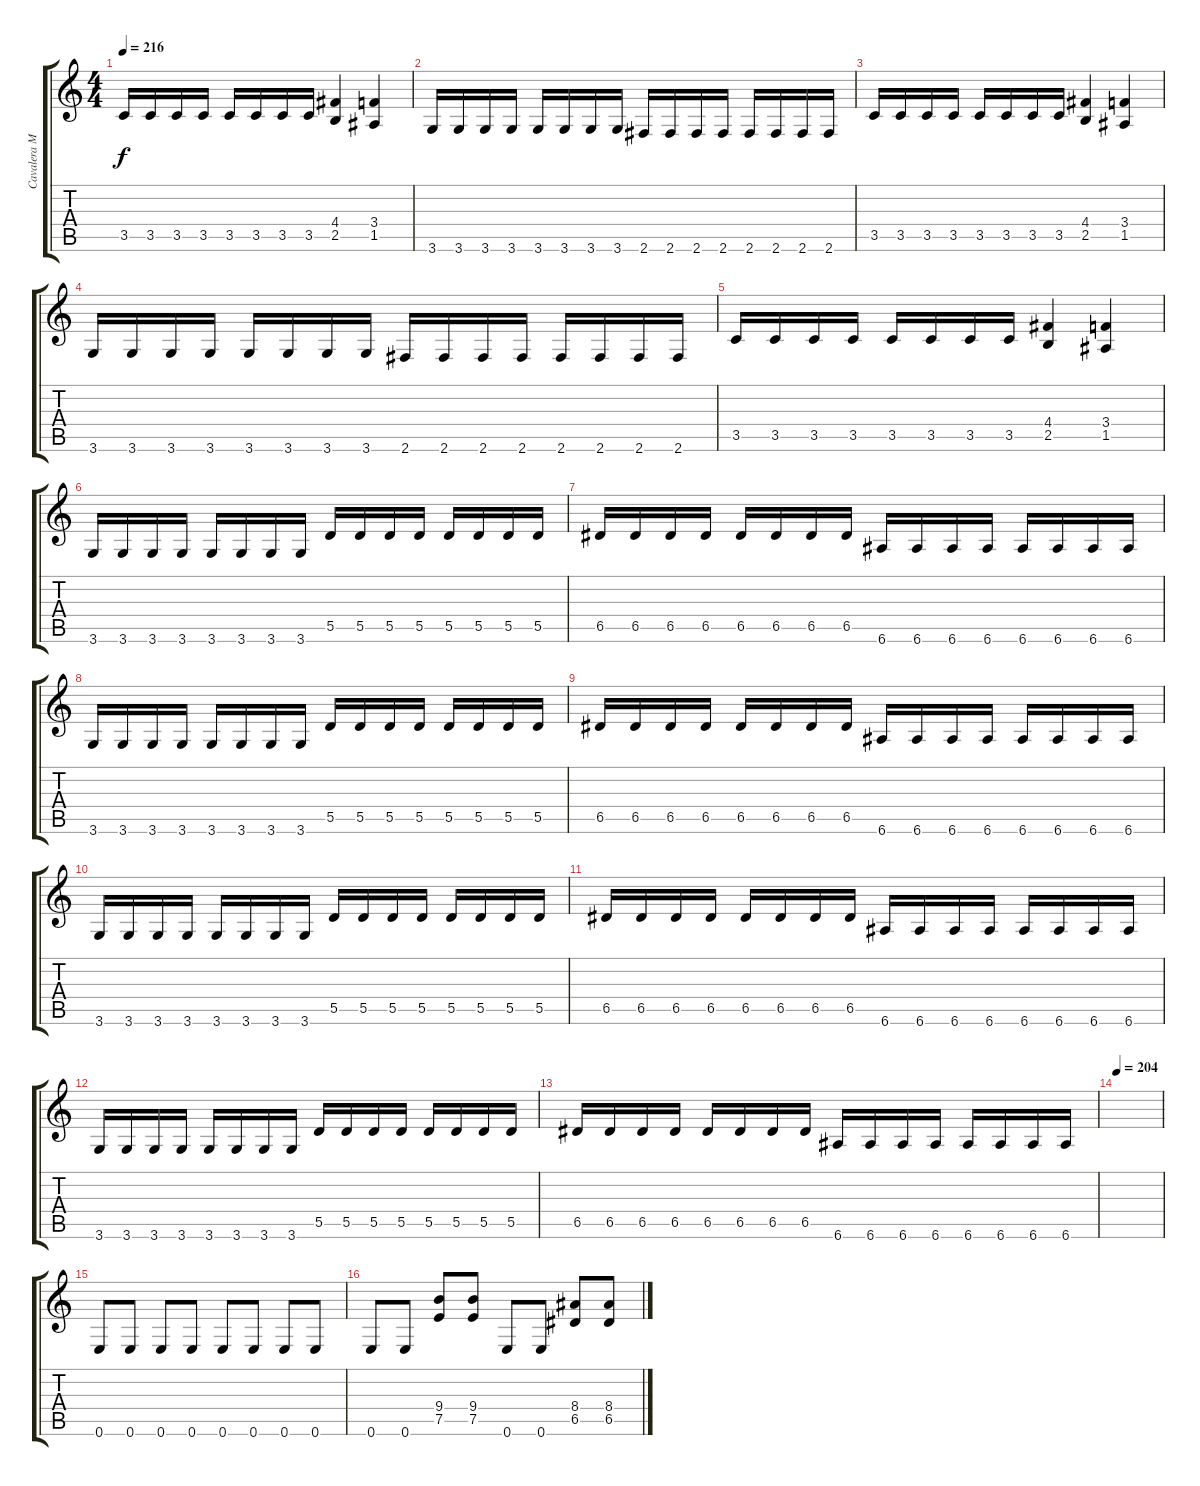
\track ("Cavalera Max" "Cavalera M") {instrument distortionguitar}
\staff {score tabs}
\tuning (E4 B3 G3 D3 A2 E2) {hide}
\ts (4 4)
\tempo 216
\clef g2
\ks c
3.5.16{dy f} 3.5.16 3.5.16 3.5.16 3.5.16 3.5.16 3.5.16 3.5.16 (4.4 2.5).4 (3.4 1.5).4 |
3.6.16 3.6.16 3.6.16 3.6.16 3.6.16 3.6.16 3.6.16 3.6.16 2.6.16 2.6.16 2.6.16 2.6.16 2.6.16 2.6.16 2.6.16 2.6.16 |
3.5.16 3.5.16 3.5.16 3.5.16 3.5.16 3.5.16 3.5.16 3.5.16 (4.4 2.5).4 (3.4 1.5).4 |
3.6.16 3.6.16 3.6.16 3.6.16 3.6.16 3.6.16 3.6.16 3.6.16 2.6.16 2.6.16 2.6.16 2.6.16 2.6.16 2.6.16 2.6.16 2.6.16 |
3.5.16 3.5.16 3.5.16 3.5.16 3.5.16 3.5.16 3.5.16 3.5.16 (4.4 2.5).4 (3.4 1.5).4 |
3.6.16 3.6.16 3.6.16 3.6.16 3.6.16 3.6.16 3.6.16 3.6.16 5.5.16 5.5.16 5.5.16 5.5.16 5.5.16 5.5.16 5.5.16 5.5.16 |
6.5.16 6.5.16 6.5.16 6.5.16 6.5.16 6.5.16 6.5.16 6.5.16 6.6.16 6.6.16 6.6.16 6.6.16 6.6.16 6.6.16 6.6.16 6.6.16 |
3.6.16 3.6.16 3.6.16 3.6.16 3.6.16 3.6.16 3.6.16 3.6.16 5.5.16 5.5.16 5.5.16 5.5.16 5.5.16 5.5.16 5.5.16 5.5.16 |
6.5.16 6.5.16 6.5.16 6.5.16 6.5.16 6.5.16 6.5.16 6.5.16 6.6.16 6.6.16 6.6.16 6.6.16 6.6.16 6.6.16 6.6.16 6.6.16 |
3.6.16 3.6.16 3.6.16 3.6.16 3.6.16 3.6.16 3.6.16 3.6.16 5.5.16 5.5.16 5.5.16 5.5.16 5.5.16 5.5.16 5.5.16 5.5.16 |
6.5.16 6.5.16 6.5.16 6.5.16 6.5.16 6.5.16 6.5.16 6.5.16 6.6.16 6.6.16 6.6.16 6.6.16 6.6.16 6.6.16 6.6.16 6.6.16 |
3.6.16 3.6.16 3.6.16 3.6.16 3.6.16 3.6.16 3.6.16 3.6.16 5.5.16 5.5.16 5.5.16 5.5.16 5.5.16 5.5.16 5.5.16 5.5.16 |
6.5.16 6.5.16 6.5.16 6.5.16 6.5.16 6.5.16 6.5.16 6.5.16 6.6.16 6.6.16 6.6.16 6.6.16 6.6.16 6.6.16 6.6.16 6.6.16 |
\tempo 204
|
0.6.8 0.6.8 0.6.8 0.6.8 0.6.8 0.6.8 0.6.8 0.6.8 |
0.6.8 0.6.8 (9.4 7.5).8 (9.4 7.5).8 0.6.8 0.6.8 (8.4 6.5).8 (8.4 6.5).8
